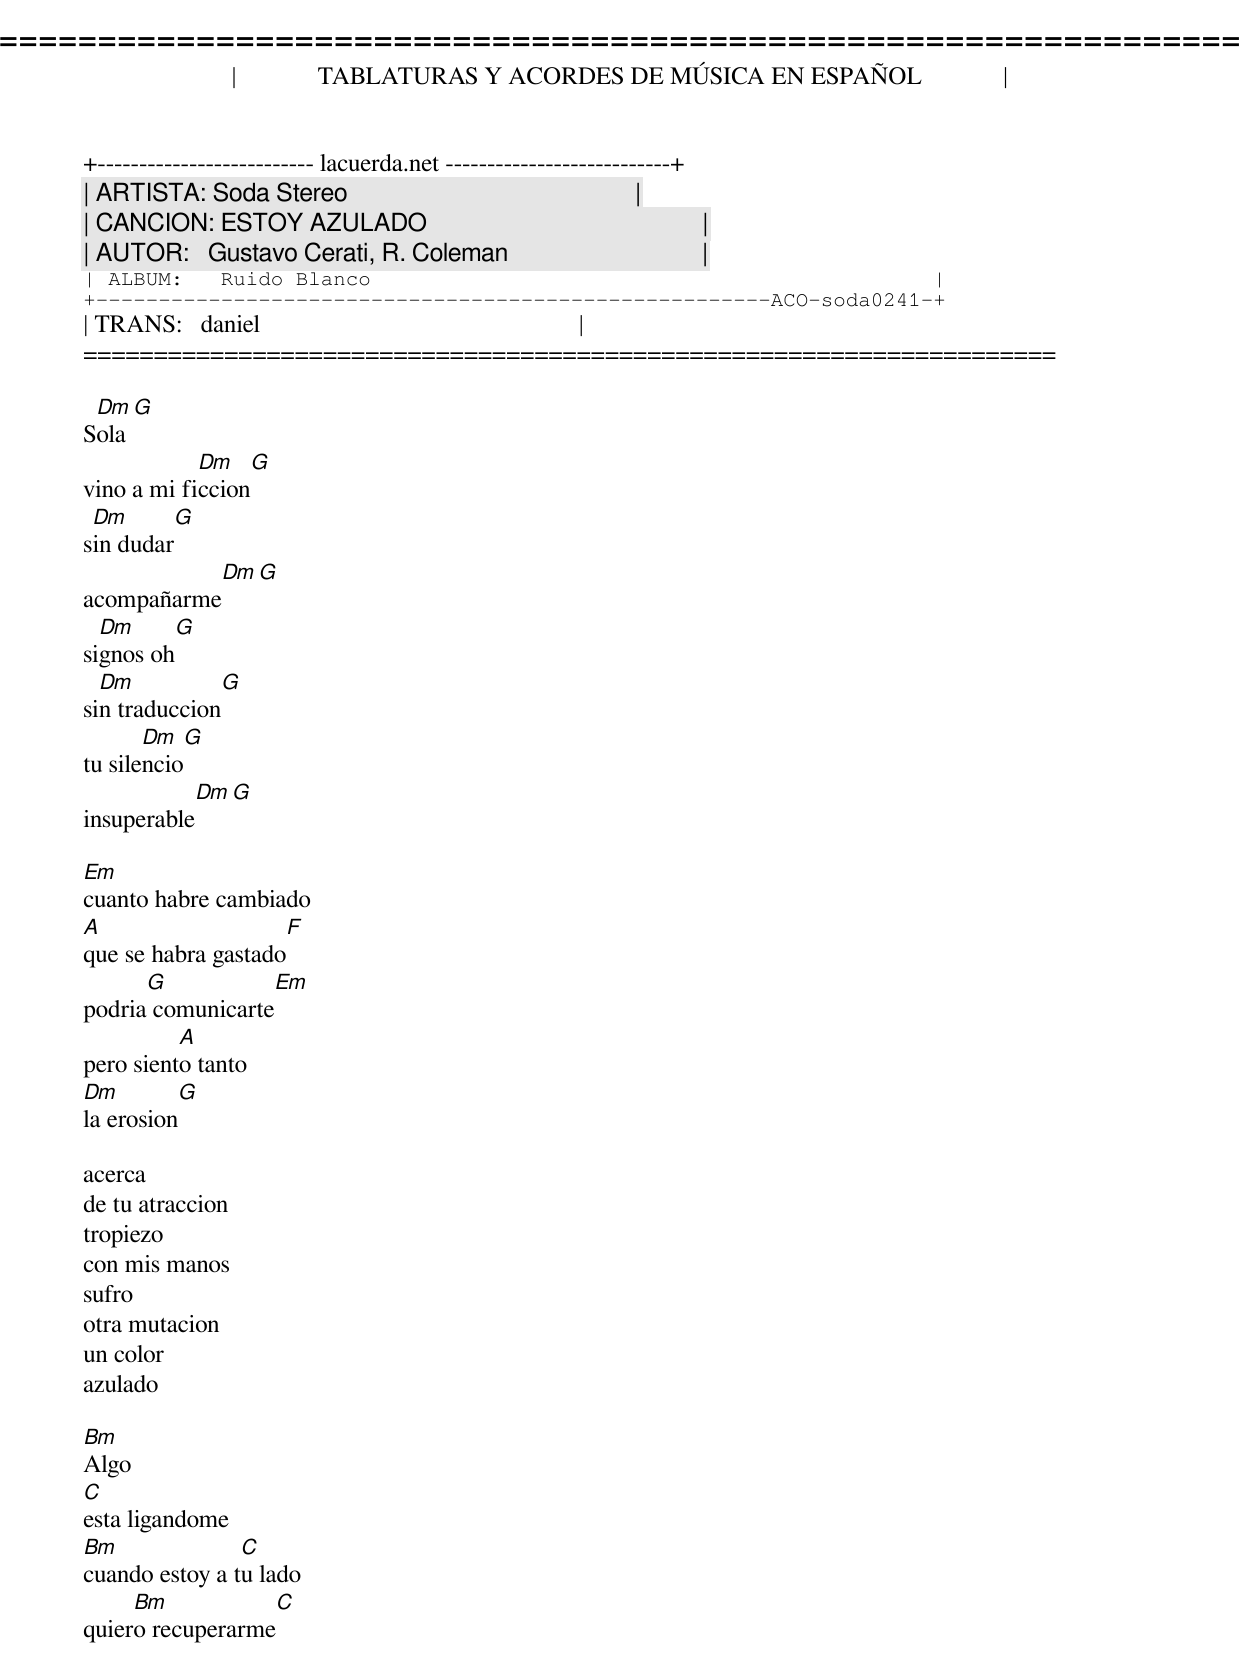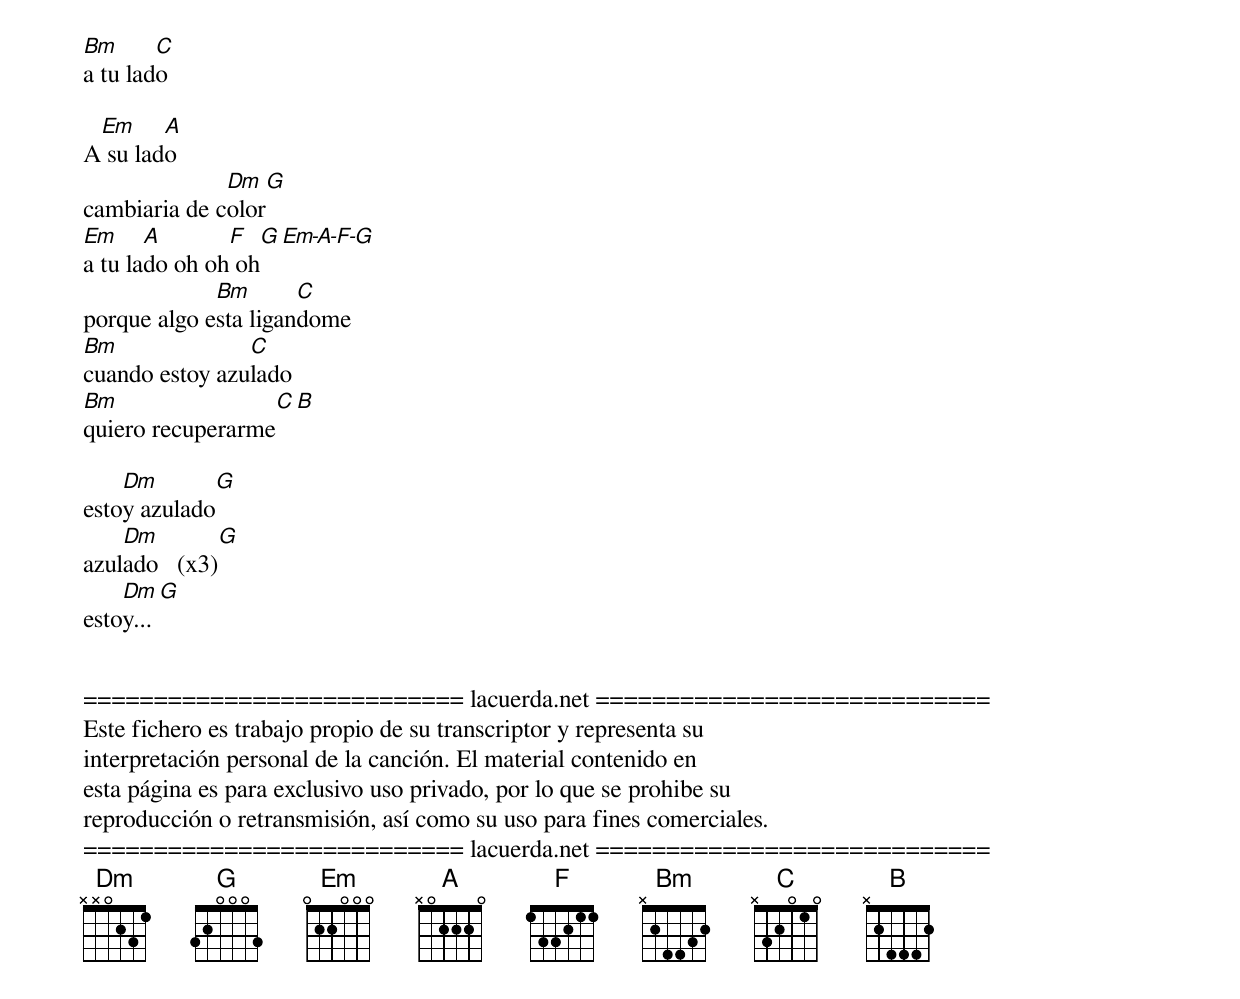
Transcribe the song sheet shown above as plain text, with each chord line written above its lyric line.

=====================================================================
|             TABLATURAS Y ACORDES DE MÚSICA EN ESPAÑOL             |
+-------------------------- lacuerda.net ---------------------------+
| ARTISTA: Soda Stereo                                              |
| CANCION: ESTOY AZULADO                                            |
| AUTOR:   Gustavo Cerati, R. Coleman                               |
| ALBUM:   Ruido Blanco                                             |
+------------------------------------------------------ACO-soda0241-+
| TRANS:   daniel                                                   |
=====================================================================

 Dm   G
Sola
            Dm     G
vino a mi ficcion
 Dm       G
sin dudar
             Dm    G
acompañarme
  Dm       G
signos oh
  Dm            G
sin traduccion
       Dm   G
tu silencio
           Dm   G
insuperable

Em
cuanto habre cambiado
A                       F
que se habra gastado
      G                 Em
podria comunicarte
          A
pero siento tanto
Dm         G
la erosion

acerca
de tu atraccion
tropiezo
con mis manos
sufro
otra mutacion
un color
azulado

Bm
Algo
C
esta ligandome
Bm              C
cuando estoy a tu lado
     Bm              C
quiero recuperarme
Bm      C
a tu lado

 Em     A
A su lado
              Dm        G
cambiaria de color
Em     A       F     G    Em-A-F-G
a tu lado oh oh oh
             Bm       C
porque algo esta ligandome
Bm              C
cuando estoy azulado
Bm                C       B
quiero recuperarme

    Dm          G
estoy azulado
    Dm          G
azulado   (x3)
    Dm          G
estoy...


=========================== lacuerda.net ============================
Este fichero es trabajo propio de su transcriptor y representa su
interpretación personal de la canción. El material contenido en
esta página es para exclusivo uso privado, por lo que se prohibe su
reproducción o retransmisión, así como su uso para fines comerciales.
=========================== lacuerda.net ============================
